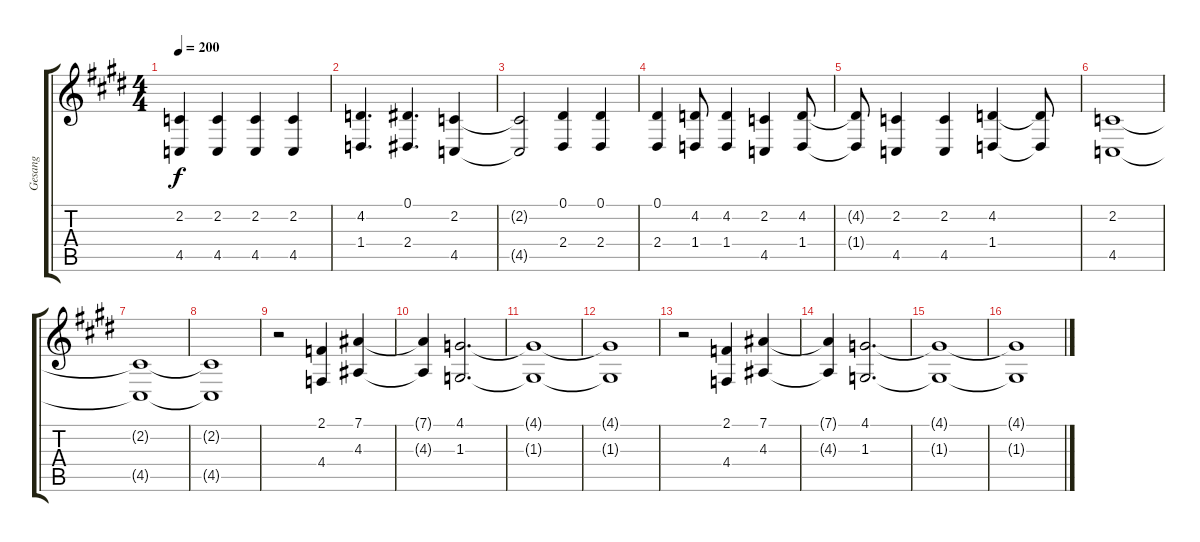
\track ("Gesang" "Gesang") {instrument oboe}
\staff {score tabs}
\tuning (Eb4 Bb3 Gb3 Db3 Ab2 Eb2) {hide}
\ts (4 4)
\tempo 200
\clef g2
\ks e
(2.2{t} 4.5{t}).4{dy f} (2.2 4.5).4 (2.2 4.5).4 (2.2 4.5).4 |
(4.2 1.4).4{d} (0.1 2.4).4{d} (2.2 4.5).4 |
(2.2{t} 4.5{t}).2 (0.1 2.4).4 (0.1 2.4).4 |
(0.1 2.4).4 (4.2 1.4).8 (4.2 1.4).4 (2.2 4.5).4 (4.2 1.4).8 |
(4.2{t} 1.4{t}).8 (2.2 4.5).4 (2.2 4.5).4 (4.2 1.4).4 (4.2{t} 1.4{t}).8 |
(2.2 4.5).1 |
(2.2{t} 4.5{t}).1 |
(2.2{t} 4.5{t}).1 |
r.2 (2.1 4.4).4 (7.1 4.3).4 |
(7.1{t} 4.3{t}).4 (4.1 1.3).2{d} |
(4.1{t} 1.3{t}).1 |
(4.1{t} 1.3{t}).1 |
r.2 (2.1 4.4).4 (7.1 4.3).4 |
(7.1{t} 4.3{t}).4 (4.1 1.3).2{d} |
(4.1{t} 1.3{t}).1 |
(4.1{t} 1.3{t}).1
